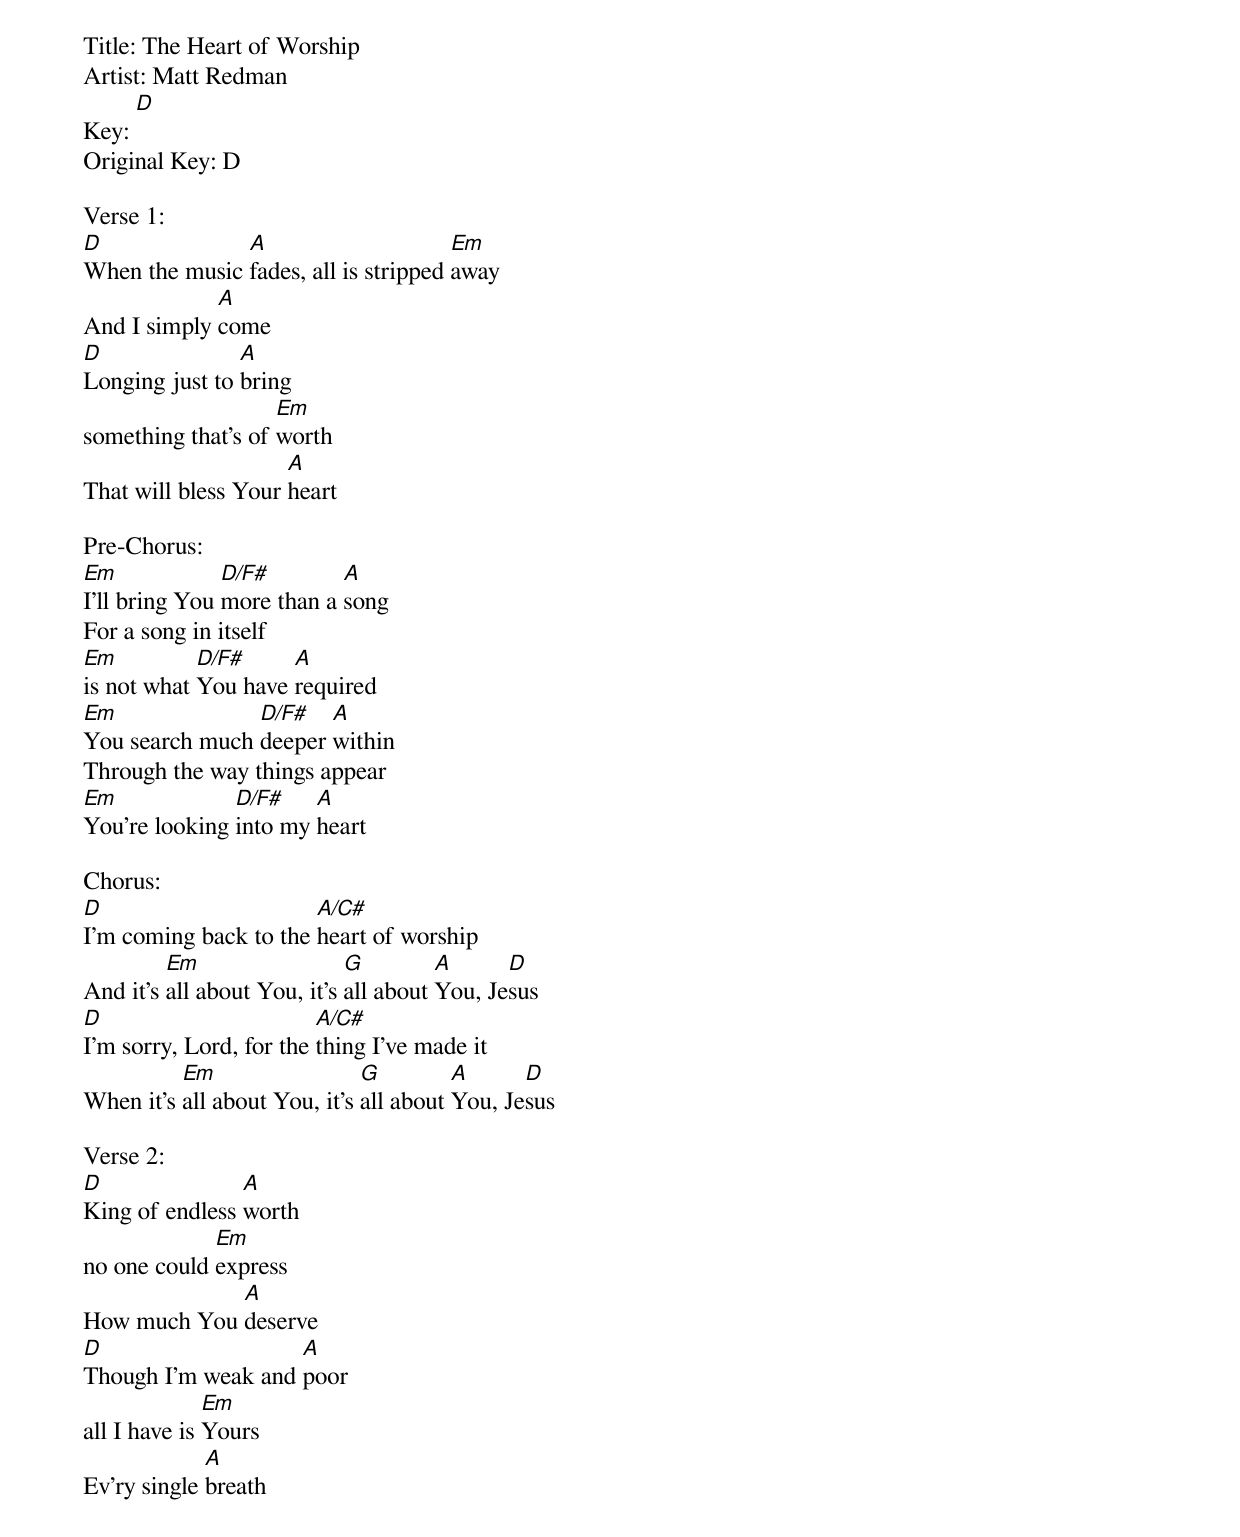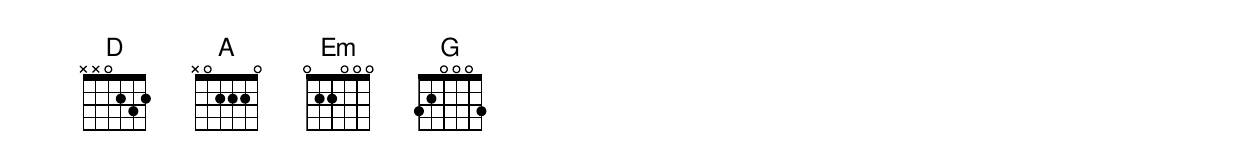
Title: The Heart of Worship
Artist: Matt Redman
Key: [D]
Original Key: D

Verse 1:
[D]When the music [A]fades, all is stripped [Em]away
And I simply [A]come
[D]Longing just to [A]bring
something that's of [Em]worth
That will bless Your [A]heart

Pre-Chorus:
[Em]I'll bring You [D/F#]more than a [A]song
For a song in itself
[Em]is not what [D/F#]You have [A]required
[Em]You search much [D/F#]deeper [A]within
Through the way things appear
[Em]You're looking [D/F#]into my [A]heart

Chorus:
[D]I'm coming back to the [A/C#]heart of worship
And it's [Em]all about You, it's [G]all about [A]You, Je[D]sus
[D]I'm sorry, Lord, for the [A/C#]thing I've made it
When it's [Em]all about You, it's [G]all about [A]You, Je[D]sus

Verse 2:
[D]King of endless [A]worth
no one could [Em]express
How much You [A]deserve
[D]Though I'm weak and [A]poor
all I have is [Em]Yours
Ev'ry single [A]breath
